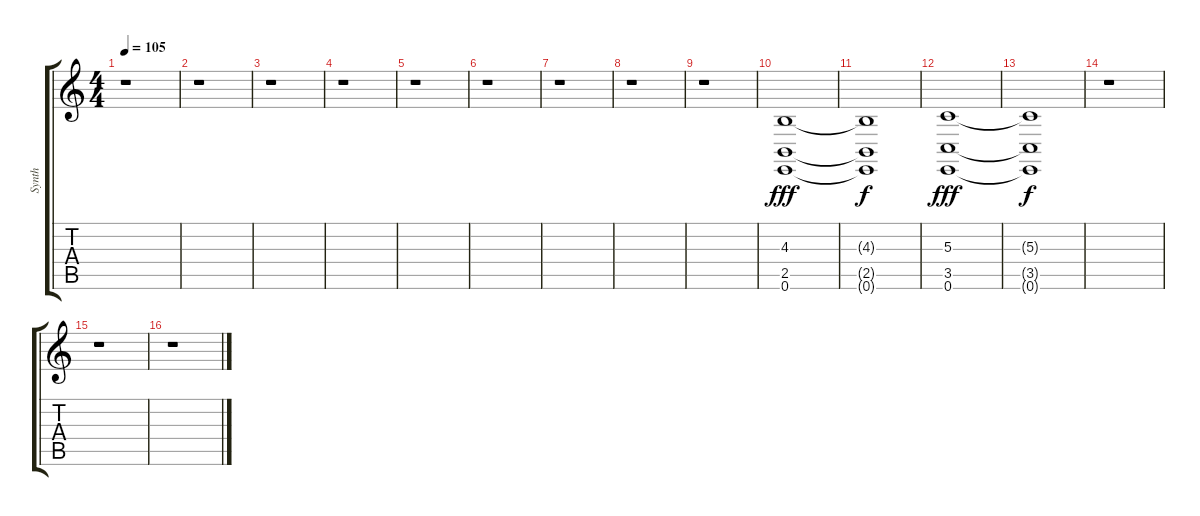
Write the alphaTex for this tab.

\track ("Synth" "Synth") {instrument choiraahs}
\staff {score tabs}
\tuning (E4 B3 G3 D3 A2 E2) {hide}
\ts (4 4)
\tempo 105
\clef g2
\ks c
r.1{dy f} |
r.1 |
r.1 |
r.1 |
r.1 |
r.1 |
r.1 |
r.1 |
r.1 |
(4.3 2.5 0.6).1{dy fff} |
(4.3{t} 2.5{t} 0.6{t}).1{dy f} |
(5.3 3.5 0.6).1{dy fff} |
(5.3{t} 3.5{t} 0.6{t}).1{dy f} |
r.1 |
r.1 |
r.1
